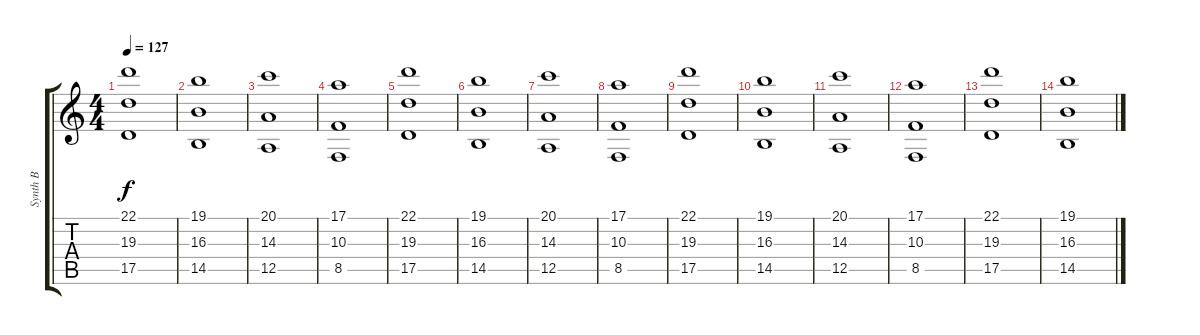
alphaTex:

\track ("Synth B" "Synth B") {instrument stringensemble1}
\staff {score tabs}
\tuning (E4 B3 G3 D3 A2 E2) {hide}
\ts (4 4)
\tempo 127
\clef g2
\ks c
(22.1 19.3 17.5).1{dy f} |
(19.1 16.3 14.5).1 |
(20.1 14.3 12.5).1 |
(17.1 10.3 8.5).1 |
(22.1 19.3 17.5).1 |
(19.1 16.3 14.5).1 |
(20.1 14.3 12.5).1 |
(17.1 10.3 8.5).1 |
(22.1 19.3 17.5).1 |
(19.1 16.3 14.5).1 |
(20.1 14.3 12.5).1 |
(17.1 10.3 8.5).1 |
(22.1 19.3 17.5).1 |
(19.1 16.3 14.5).1
